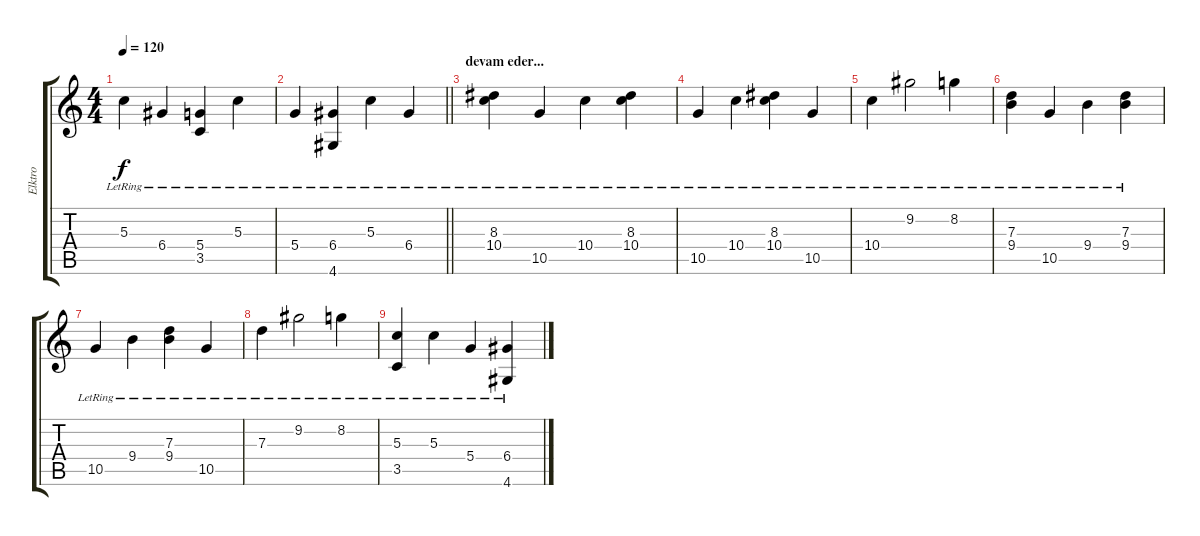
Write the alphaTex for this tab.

\track ("Elktro" "Elktro") {instrument electricguitarjazz}
\staff {score tabs}
\tuning (E4 B3 G3 D3 A2 E2) {hide}
\ts (4 4)
\tempo 120
\clef g2
\ks c
5.3{lr}.4{dy f} 6.4{lr}.4 (5.4{lr} 3.5{lr}).4 5.3{lr}.4 |
\barLineRight lightlight
5.4{lr}.4 (6.4{lr} 4.6{lr}).4 5.3{lr}.4 6.4{lr}.4 |
\section ("" "devam eder...")
(8.3{lr} 10.4{lr}).4 10.5{lr}.4 10.4{lr}.4 (8.3{lr} 10.4{lr}).4 |
10.5{lr}.4 10.4{lr}.4 (8.3{lr} 10.4{lr}).4 10.5{lr}.4 |
10.4{lr}.4 9.2{lr}.2 8.2{lr}.4 |
(7.3{lr} 9.4{lr}).4{volume 0} 10.5{lr}.4 9.4{lr}.4 (7.3{lr} 9.4{lr}).4 |
10.5{lr}.4 9.4{lr}.4 (7.3{lr} 9.4{lr}).4 10.5{lr}.4 |
7.3{lr}.4 9.2{lr}.2 8.2{lr}.4 |
(5.3{lr} 3.5{lr}).4 5.3{lr}.4 5.4{lr}.4 (6.4{lr} 4.6{lr}).4
